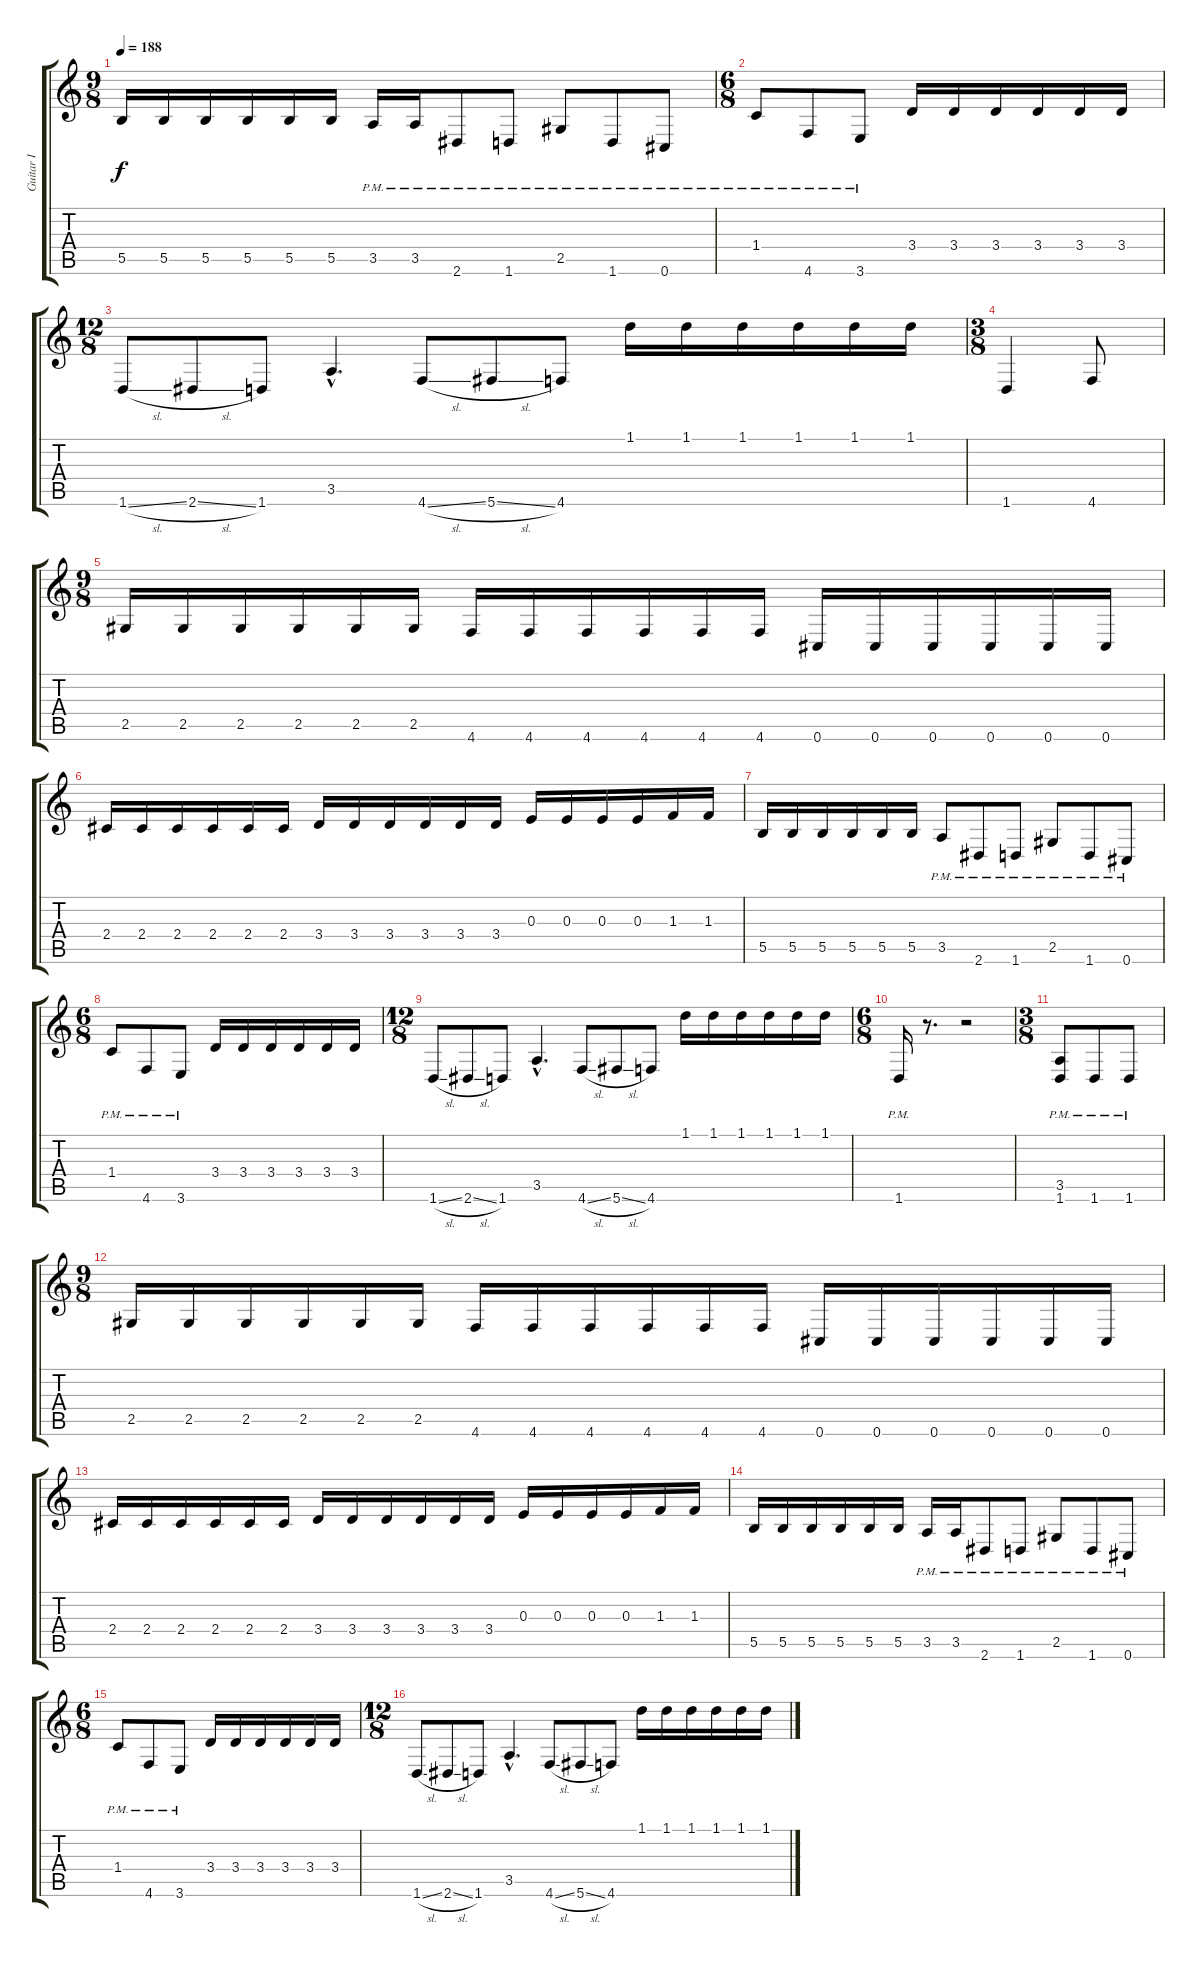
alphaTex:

\track ("Guitar I" "Guitar I") {instrument distortionguitar}
\staff {score tabs}
\tuning (Db4 Ab3 E3 B2 Gb2 Db2) {hide}
\ts (9 8)
\tempo 188
\clef g2
\ks c
5.5.16{dy f} 5.5.16 5.5.16 5.5.16 5.5.16 5.5.16 3.5{pm}.16 3.5{pm}.16 2.6{pm}.8 1.6{pm}.8 2.5{pm}.8 1.6{pm}.8 0.6{pm}.8 |
\ts (6 8)
1.4{pm}.8 4.6{pm}.8 3.6{pm}.8 3.4.16 3.4.16 3.4.16 3.4.16 3.4.16 3.4.16 |
\ts (12 8)
1.6{sl}.8 2.6{sl}.8 1.6.8 3.5{hac}.4{d} 4.6{sl}.8 5.6{sl}.8 4.6.8 1.1.16 1.1.16 1.1.16 1.1.16 1.1.16 1.1.16 |
\ts (3 8)
1.6.4 4.6.8 |
\ts (9 8)
2.5.16 2.5.16 2.5.16 2.5.16 2.5.16 2.5.16 4.6.16 4.6.16 4.6.16 4.6.16 4.6.16 4.6.16 0.6.16 0.6.16 0.6.16 0.6.16 0.6.16 0.6.16 |
2.4.16 2.4.16 2.4.16 2.4.16 2.4.16 2.4.16 3.4.16 3.4.16 3.4.16 3.4.16 3.4.16 3.4.16 0.3.16 0.3.16 0.3.16 0.3.16 1.3.16 1.3.16 |
5.5.16 5.5.16 5.5.16 5.5.16 5.5.16 5.5.16 3.5{pm}.8 2.6{pm}.8 1.6{pm}.8 2.5{pm}.8 1.6{pm}.8 0.6{pm}.8 |
\ts (6 8)
1.4{pm}.8 4.6{pm}.8 3.6{pm}.8 3.4.16 3.4.16 3.4.16 3.4.16 3.4.16 3.4.16 |
\ts (12 8)
1.6{sl}.8 2.6{sl}.8 1.6.8 3.5{hac}.4{d} 4.6{sl}.8 5.6{sl}.8 4.6.8 1.1.16 1.1.16 1.1.16 1.1.16 1.1.16 1.1.16 |
\ts (6 8)
1.6{pm}.16 r.8{d} r.2 |
\ts (3 8)
(3.5{pm} 1.6{pm}).8 1.6{pm}.8 1.6{pm}.8 |
\ts (9 8)
2.5.16 2.5.16 2.5.16 2.5.16 2.5.16 2.5.16 4.6.16 4.6.16 4.6.16 4.6.16 4.6.16 4.6.16 0.6.16 0.6.16 0.6.16 0.6.16 0.6.16 0.6.16 |
2.4.16 2.4.16 2.4.16 2.4.16 2.4.16 2.4.16 3.4.16 3.4.16 3.4.16 3.4.16 3.4.16 3.4.16 0.3.16 0.3.16 0.3.16 0.3.16 1.3.16 1.3.16 |
5.5.16 5.5.16 5.5.16 5.5.16 5.5.16 5.5.16 3.5{pm}.16 3.5{pm}.16 2.6{pm}.8 1.6{pm}.8 2.5{pm}.8 1.6{pm}.8 0.6{pm}.8 |
\ts (6 8)
1.4{pm}.8 4.6{pm}.8 3.6{pm}.8 3.4.16 3.4.16 3.4.16 3.4.16 3.4.16 3.4.16 |
\ts (12 8)
1.6{sl}.8 2.6{sl}.8 1.6.8 3.5{hac}.4{d} 4.6{sl}.8 5.6{sl}.8 4.6.8 1.1.16 1.1.16 1.1.16 1.1.16 1.1.16 1.1.16
